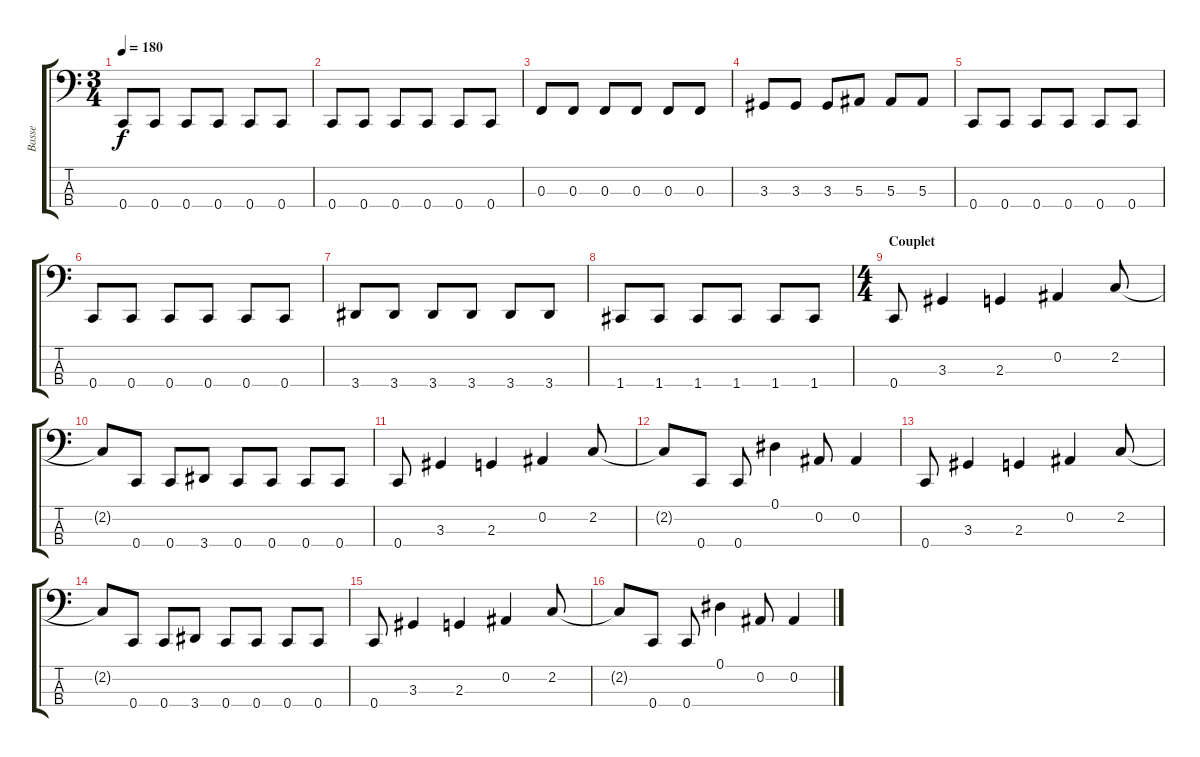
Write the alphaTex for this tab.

\track ("Basse" "Basse") {instrument electricbasspick}
\staff {score tabs}
\tuning (Eb2 Bb1 F1 C1) {hide}
\ts (3 4)
\tempo 180
\clef f4
\ks c
0.4.8{dy f} 0.4.8 0.4.8 0.4.8 0.4.8 0.4.8 |
0.4.8 0.4.8 0.4.8 0.4.8 0.4.8 0.4.8 |
0.3.8 0.3.8 0.3.8 0.3.8 0.3.8 0.3.8 |
3.3.8 3.3.8 3.3.8 5.3.8 5.3.8 5.3.8 |
0.4.8 0.4.8 0.4.8 0.4.8 0.4.8 0.4.8 |
0.4.8 0.4.8 0.4.8 0.4.8 0.4.8 0.4.8 |
3.4.8 3.4.8 3.4.8 3.4.8 3.4.8 3.4.8 |
1.4.8 1.4.8 1.4.8 1.4.8 1.4.8 1.4.8 |
\ts (4 4)
\section ("" "Couplet")
0.4.8 3.3.4 2.3.4 0.2.4 2.2.8 |
2.2{t}.8 0.4.8 0.4.8 3.4.8 0.4.8 0.4.8 0.4.8 0.4.8 |
0.4.8 3.3.4 2.3.4 0.2.4 2.2.8 |
2.2{t}.8 0.4.8 0.4.8 0.1.4 0.2.8 0.2.4 |
0.4.8 3.3.4 2.3.4 0.2.4 2.2.8 |
2.2{t}.8 0.4.8 0.4.8 3.4.8 0.4.8 0.4.8 0.4.8 0.4.8 |
0.4.8 3.3.4 2.3.4 0.2.4 2.2.8 |
2.2{t}.8 0.4.8 0.4.8 0.1.4 0.2.8 0.2.4
